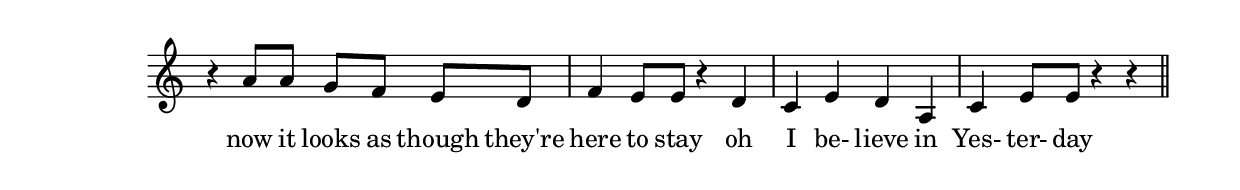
#(ly:set-option 'midi-extension "mid")
\version "2.12.3"
\include "english.ly"
\header{


}
%{

%}
melody = {
\once \override Staff.TimeSignature #'stencil = ##f
\clef treble
\key c \major
\cadenzaOn


 r4 a'8[ a'8] g'8[ f'8] e'8[ d'8] \bar "|"  f'4 e'8[ e'8] r4 d'4 \bar "|"  c'4 e'4 d'4 a4 \bar "|"  c'4 e'8[ e'8] r4 r4 \bar "||"   \break

}


text = \lyricmode {
now it looks as though they're here to stay oh I be- lieve in Yes- ter- day 
}

\score{

<<
\new Voice = "one" {
\melody
}
\new Lyrics \lyricsto "one" \text
>>
\layout {
\context {
\Score
\remove "Bar_number_engraver"
}
}
\midi {
\context {
\Score
tempoWholesPerMinute = #(ly:make-moment 200 4)
}
}
}